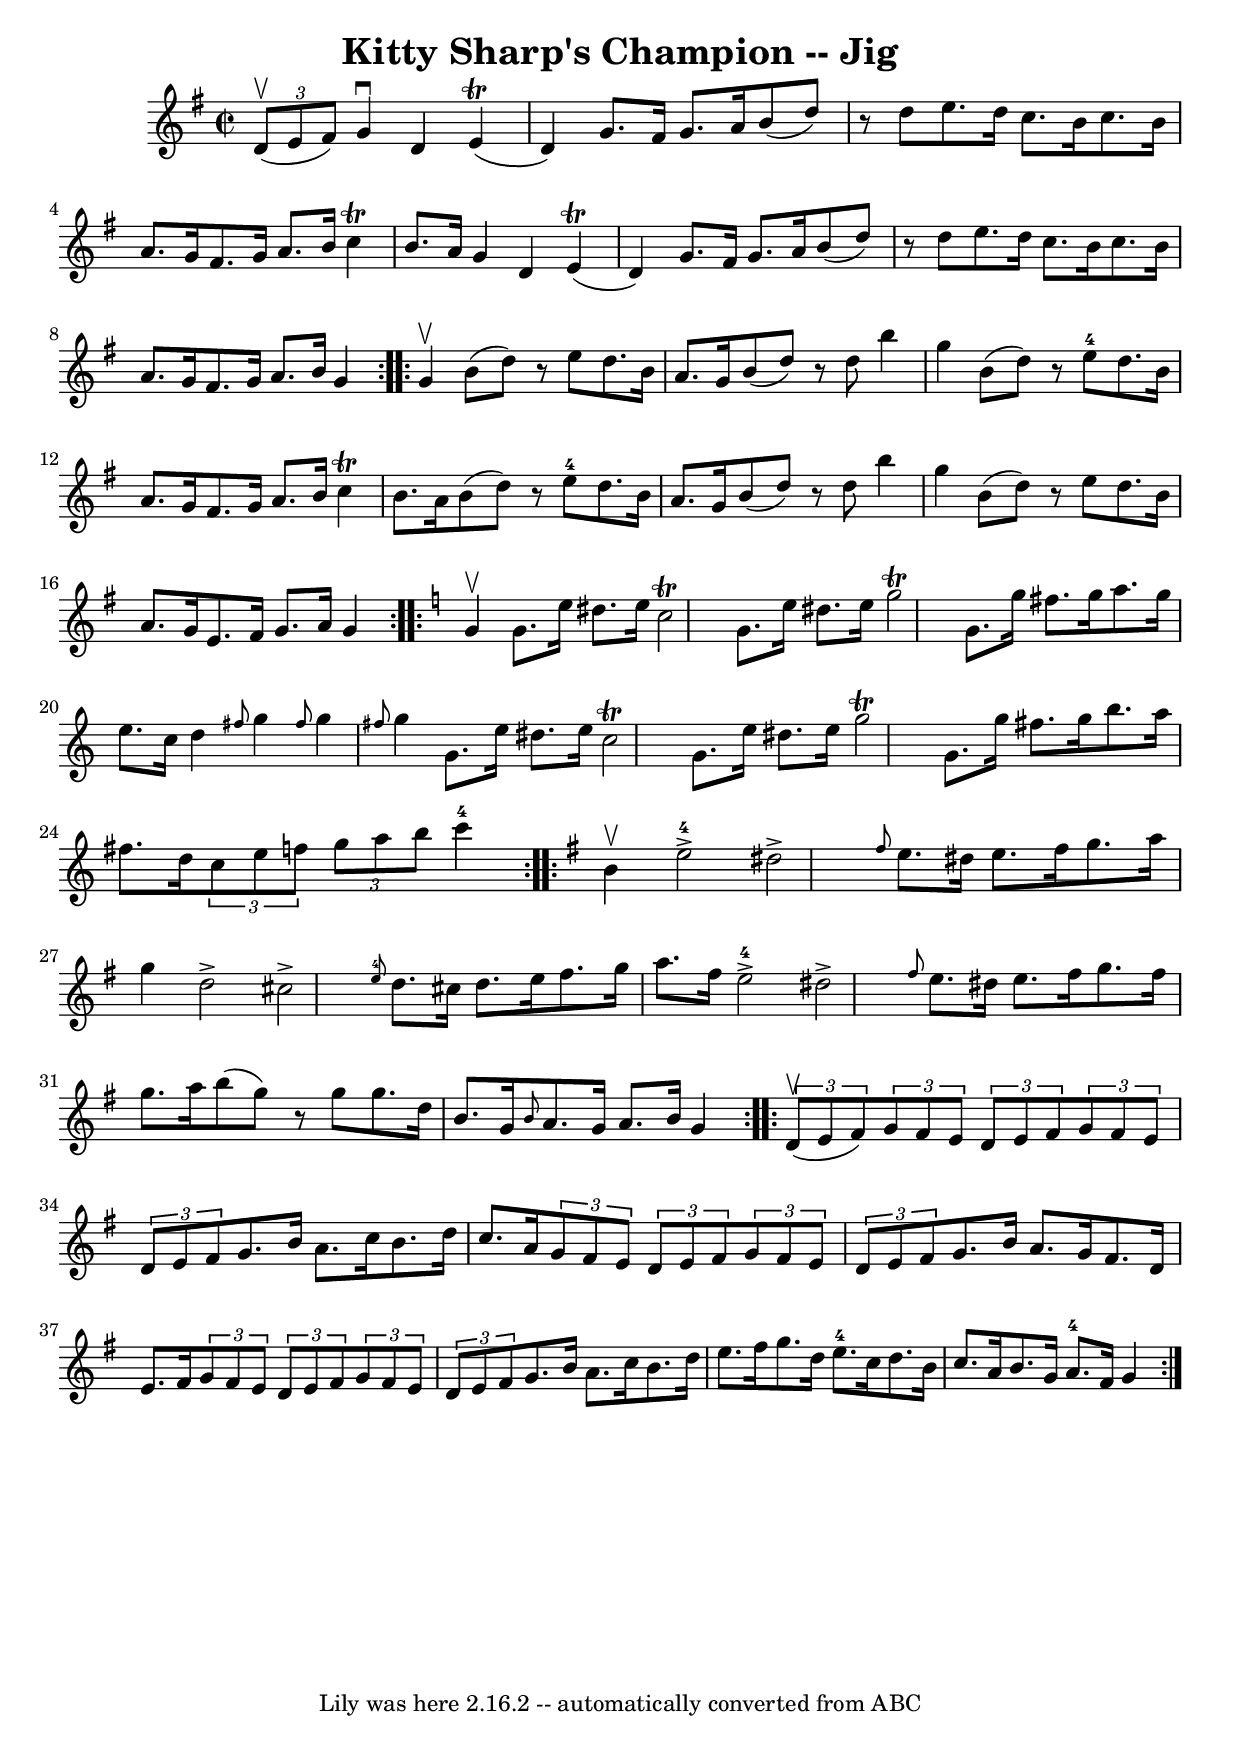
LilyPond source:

\version "2.16.2"
\include "Mammoth.ily"
\header {
	%% book = "Ryan's Mammoth Collection"
	crossRefNumber = "1"
	footnotes = "\\\\117 662"
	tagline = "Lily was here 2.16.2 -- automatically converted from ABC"
	title = "Kitty Sharp's Champion -- Jig"
}
voicedefault =  {


\repeat volta 2 {
\override Staff.TimeSignature #'style = #'C
 \time 2/2 
\key g \major   \times 2/3 { d'8^\upbow(e'8 fis'8) } 
|
 g'4^\downbow d'4 e'4 (^\trill d'4)   |
 g'8.  
 fis'16 g'8. a'16 b'8 (d''8)   r8 d''8    |
 e''8.    
d''16 c''8. b'16 c''8. b'16 a'8. g'16    |
 fis'8.    
g'16 a'8. b'16 c''4^\trill b'8. a'16    |
 g'4 d'4  
 e'4^\trill(d'4)   |
 g'8. fis'16 g'8. a'16 b'8 (
d''8)   r8 d''8    |
 e''8. d''16 c''8. b'16 c''8.    
b'16 a'8. g'16    |
 fis'8. g'16 a'8. b'16 g'4    }   
  \repeat volta 2 { g'4^\upbow |
 b'8 (d''8)   r8 e''8    
d''8. b'16 a'8. g'16    |
 b'8 (d''8)   r8 d''8 b''4  
 g''4    |
 b'8 (d''8)   r8 e''8-4 d''8. b'16 a'8.  
 g'16    |
 fis'8. g'16 a'8. b'16 c''4^\trill b'8.    
a'16    |
 b'8 (d''8)   r8 e''8-4 d''8. b'16 a'8.  
 g'16    |
 b'8 (d''8)   r8 d''8 b''4 g''4    |
   
b'8 (d''8)   r8 e''8 d''8. b'16 a'8. g'16    |
 e'8.  
 fis'16 g'8. a'16 g'4    }   
\key c \major   \repeat volta 2 { g'4 
^\upbow |
 g'8. e''16 dis''8. e''16 c''2^\trill   
|
 g'8. e''16 dis''8. e''16 g''2^\trill   |
 g'8.  
 g''16 fis''8. g''16 a''8. g''16 e''8. c''16    |
   
d''4  \grace { fis''8  } g''4  \grace { fis''8  } g''4  \grace {    
fis''8  } g''4    |
 g'8. e''16 dis''8. e''16 c''2 
^\trill   |
 g'8. e''16 dis''8. e''16 g''2^\trill   
|
 g'8. g''16 fis''8. g''16 b''8. a''16 fis''8.    
d''16    |
   \times 2/3 { c''8 e''8 f''8  }   \times 2/3 {   
g''8 a''8 b''8  } c'''4-4   }   
\key g \major   \repeat volta 2 {  
 b'4^\upbow |
 e''2-4^\accent dis''2^\accent   |
 
\grace { fis''8  } e''8. dis''16 e''8. fis''16 g''8. a''16  
 g''4    |
 d''2^\accent cis''2^\accent   |
     \grace {    
e''8-4 } d''8. cis''16 d''8. e''16 fis''8. g''16 a''8.   
 fis''16    |
 e''2-4^\accent dis''2^\accent   |
 
\grace { fis''8  } e''8. dis''16 e''8. fis''16 g''8.    
fis''16 g''8. a''16    |
 b''8 (g''8)   r8 g''8 g''8.    
d''16 b'8. g'16    |
 \grace { b'8  } a'8. g'16 a'8.    
b'16 g'4    }     \repeat volta 2 {   \times 2/3 { d'8^\upbow(e'8    
fis'8) } |
     \times 2/3 { g'8 fis'8 e'8  } \times 2/3 {   
d'8 e'8 fis'8  }   \times 2/3 { g'8 fis'8 e'8  } \times 2/3 {   
d'8 e'8 fis'8  }   |
 g'8. b'16 a'8. c''16 b'8.    
d''16 c''8. a'16    |
   \times 2/3 { g'8 fis'8 e'8  } 
\times 2/3 { d'8 e'8 fis'8  }   \times 2/3 { g'8 fis'8 e'8  } 
\times 2/3 { d'8 e'8 fis'8  }   |
 g'8. b'16 a'8.    
g'16 fis'8. d'16 e'8. fis'16    |
     \times 2/3 { g'8    
fis'8 e'8  } \times 2/3 { d'8 e'8 fis'8  }   \times 2/3 { g'8    
fis'8 e'8  } \times 2/3 { d'8 e'8 fis'8  }   |
 g'8. b'16 
 a'8. c''16 b'8. d''16 e''8. fis''16    |
 g''8.    
d''16 e''8.-4 c''16 d''8. b'16 c''8. a'16    |
     
b'8. g'16 a'8.-4 fis'16 g'4    }   
}

\score{
    <<

	\context Staff="default"
	{
	    \voicedefault 
	}

    >>
	\layout {
	}
	\midi {}
}
